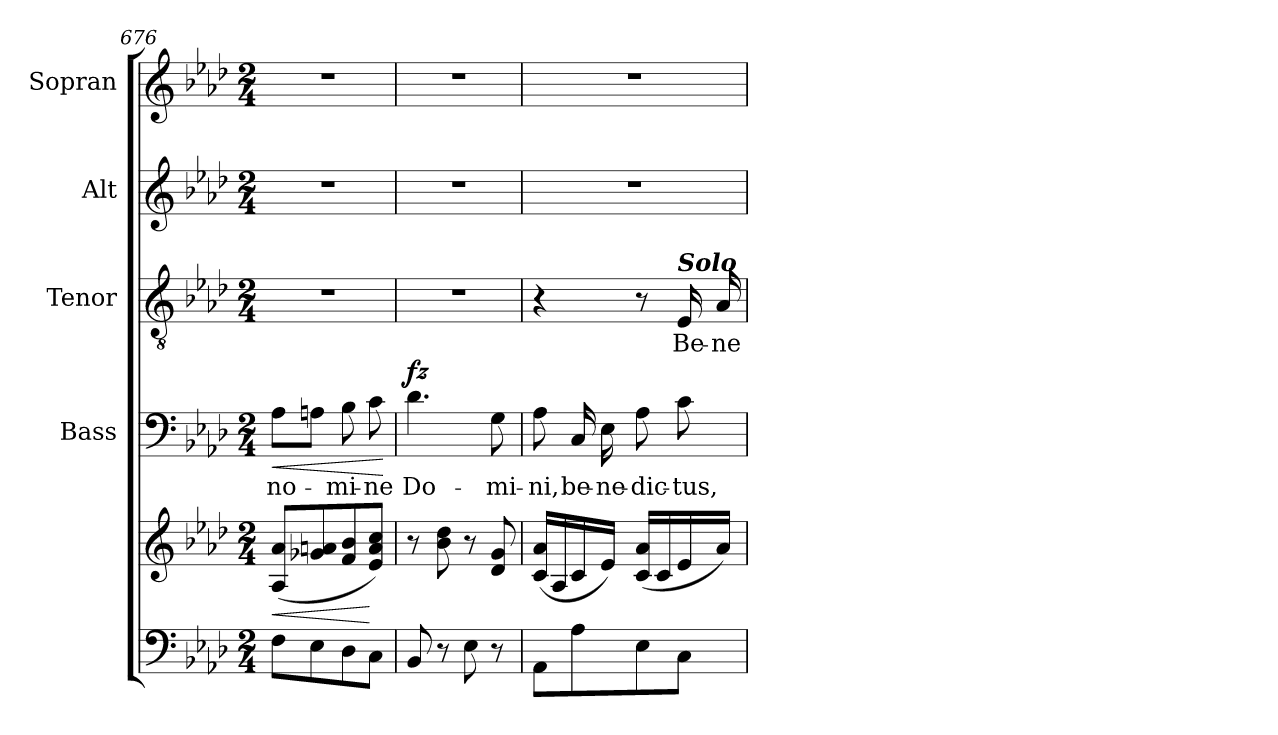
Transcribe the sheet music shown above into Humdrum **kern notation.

**kern	**kern	**dynam	**kern	**text	**dynam	**kern	**text	**kern	**kern
*part5	*part5	*part5	*part4	*part4	*part4	*part3	*part3	*part2	*part1
*staff6	*staff5	*staff5/6	*staff4	*staff4	*staff4	*staff3	*staff3	*staff2	*staff1
*	*	*	*I"Bass	*	*	*I"Tenor	*	*I"Alt	*I"Sopran
*	*	*	*I'B.	*	*	*I'T.	*	*I'A.	*I'S.
*clefF4	*clefG2	*	*clefF4	*	*	*clefGv2	*	*clefG2	*clefG2
*k[b-e-a-d-]	*k[b-e-a-d-]	*	*k[b-e-a-d-]	*	*	*k[b-e-a-d-]	*	*k[b-e-a-d-]	*k[b-e-a-d-]
*A-:	*A-:	*	*A-:	*	*	*A-:	*	*A-:	*A-:
*M2/4	*M2/4	*	*M2/4	*	*	*M2/4	*	*M2/4	*M2/4
=676	=676	=676	=676	=676	=676	=676	=676	=676	=676
!	!	!LO:HP:b	!	!LO:LY:b	!LO:HP:b	!	!	!	!
8F\L	(<8A-/ 8a-/L	<	8A-\L	no-	<	2r	.	2r	2r
8E-\	8g-X/ 8an/	.	8An\J	.	.	.	.	.	.
!	!	!	!	!LO:LY:b	!	!	!	!	!
8D-\	8f/ 8b-/	.	8B-\	-mi-	.	.	.	.	.
!	!	!	!	!LO:LY:b	!	!	!	!	!
8C\J	8e-/ 8a/ 8cc/J)	[	8c\	-ne	.	.	.	.	.
.	.	.	.	.	[	.	.	.	.
=677	=677	=677	=677	=677	=677	=677	=677	=677	=677
!	!	!	!	!LO:LY:b	!LO:DY:a	!	!	!	!
8BB-/	8r	.	4.d-\	Do-	fz	2r	.	2r	2r
8r	8b-\ 8dd-\	.	.	.	.	.	.	.	.
8E-\	8r	.	.	.	.	.	.	.	.
!	!	!	!	!LO:LY:b	!	!	!	!	!
8r	8d-/ 8g/	.	8G\	-mi-	.	.	.	.	.
=678	=678	=678	=678	=678	=678	=678	=678	=678	=678
!	!	!	!	!LO:LY:b	!	!	!	!	!
8AA-\L	(<16c/ 16a-/LL	.	8A-\	-ni,	.	4r	.	2r	2r
.	16A-/	.	.	.	.	.	.	.	.
!	!	!	!	!LO:LY:b	!	!	!	!	!
8A-\	16c/	.	16C/	be-	.	.	.	.	.
!	!	!	!	!LO:LY:b	!	!	!	!	!
.	16e-/JJ)	.	16E-\	-ne-	.	.	.	.	.
!	!	!	!	!LO:LY:b	!	!	!	!	!
8E-\	(<16c/ 16a-/LL	.	8A-\	-dic-	.	8r	.	.	.
.	16c/	.	.	.	.	.	.	.	.
!	!	!	!	!	!	!LO:TX:a:Bi:t=Solo	!	!	!
!	!	!	!	!LO:LY:b	!	!	!LO:LY:b	!	!
8C\J	16e-/	.	8c\	-tus,	.	16E-/	Be-	.	.
!	!	!	!	!	!	!	!LO:LY:b	!	!
.	16a-/JJ)	.	.	.	.	16A-/	-ne-	.	.
=	=	=	=	=	=	=	=	=	=
*-	*-	*-	*-	*-	*-	*-	*-	*-	*-
